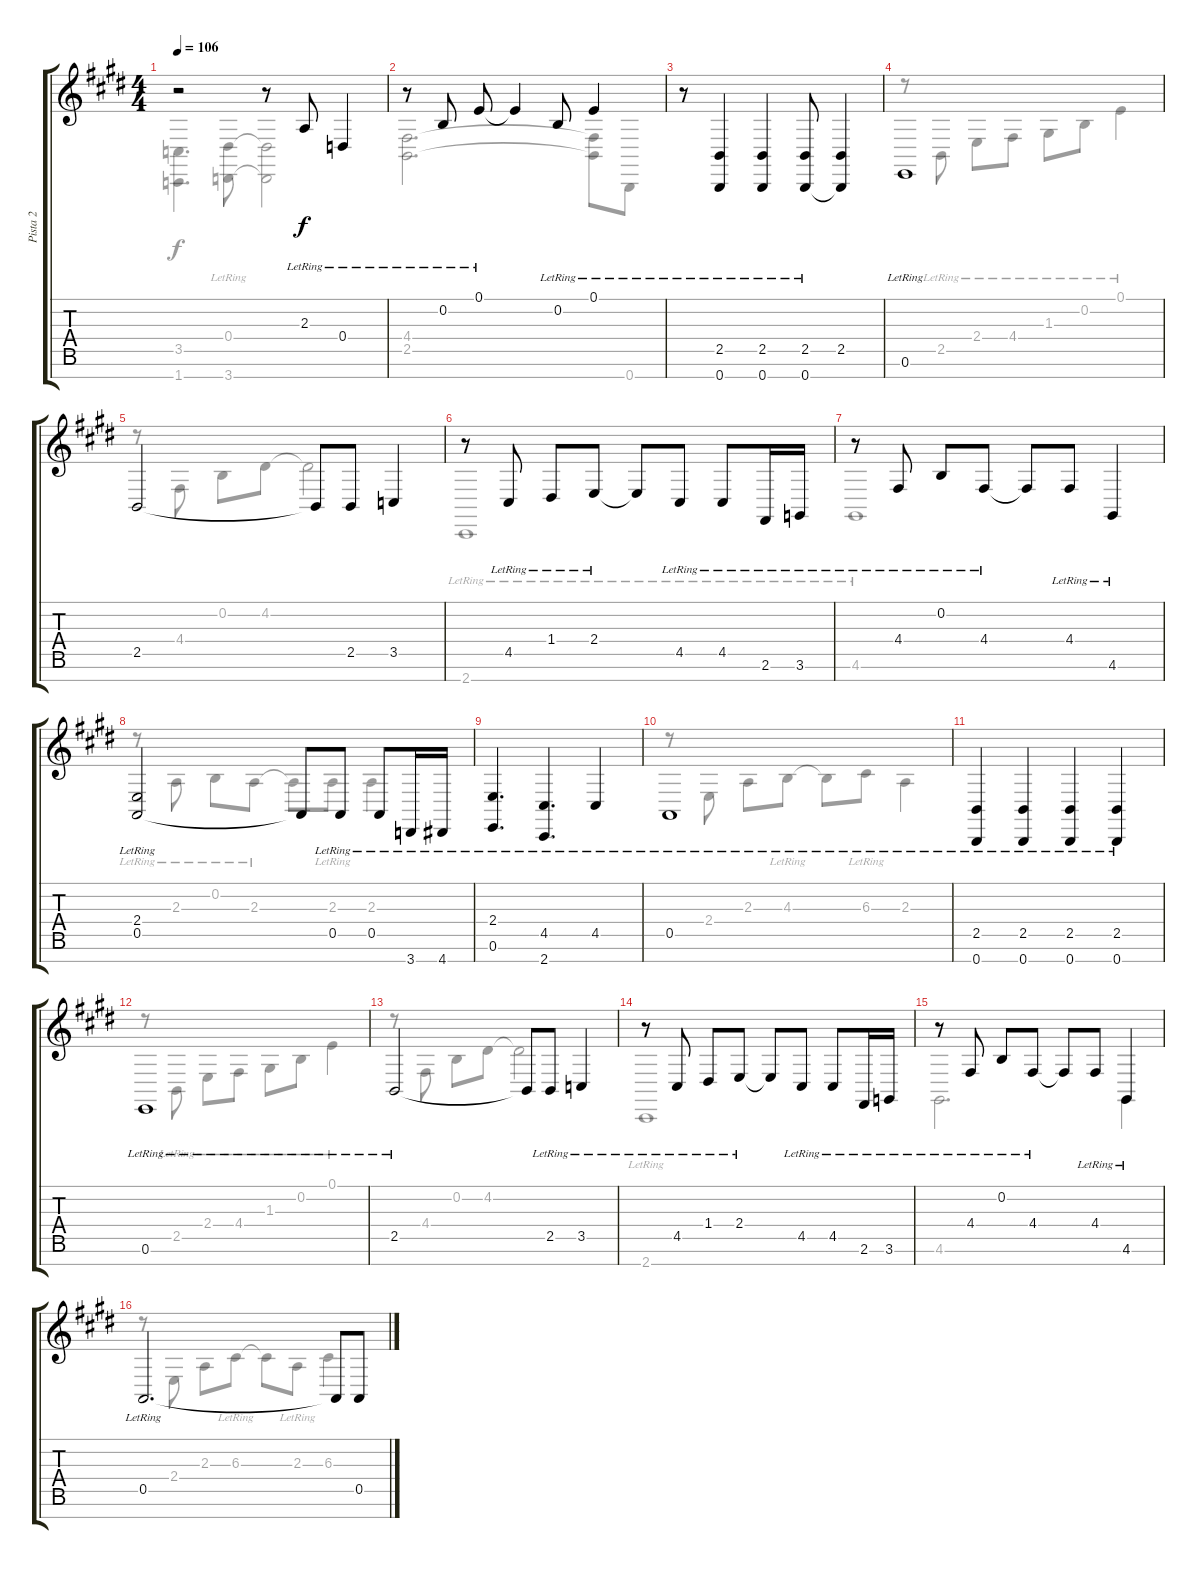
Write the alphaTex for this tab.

\track ("Pista 2" "Pista 2") {instrument acousticgrandpiano}
\staff {score tabs}
\tuning (E4 B3 G3 D3 A2 E2 B1) {hide}
\voice
\ts (4 4)
\tempo 106
\clef g2
\ks e
r.2{dy f} r.8 2.3{lr}.8 0.4{lr}.4 |
r.8 0.2{lr}.8 0.1{lr}.8 0.1{t}.4 0.2{lr}.8 0.1{lr}.4 |
r.8 (2.5 0.7{lr}).4 (2.5 0.7{lr}).4 (2.5 0.7{lr}).8 (2.5 0.7{t}).4 |
0.6{lr}.1 |
2.5.2 2.5{t}.8 2.5.8 3.5.4 |
r.8 4.5{lr}.8 1.4{lr}.8 2.4{lr}.8 2.4{t}.8 4.5{lr}.8 4.5{lr}.8 2.6{lr}.16 3.6{lr}.16 |
r.8 4.4{lr}.8 0.2{lr}.8 4.4{lr}.8 4.4{t}.8 4.4{lr}.8 4.6{lr}.4 |
(2.4 0.5{lr}).2 0.5{t}.8 0.5{lr}.8 0.5{lr}.8 3.7{lr}.16 4.7{lr}.16 |
(2.4 0.6{lr}).4{d} (4.5 2.7{lr}).4{d} 4.5{lr}.4 |
0.5{lr}.1 |
(2.5{lr} 0.7{lr}).4 (2.5{lr} 0.7).4 (2.5{lr} 0.7).4 (2.5{lr} 0.7).4 |
0.6{lr}.1 |
2.5{lr}.2 2.5{t}.8 2.5{lr}.8 3.5{lr}.4 |
r.8 4.5{lr}.8 1.4{lr}.8 2.4{lr}.8 2.4{t}.8 4.5{lr}.8 4.5{lr}.8 2.6{lr}.16 3.6{lr}.16 |
r.8 4.4{lr}.8 0.2{lr}.8 4.4{lr}.8 4.4{t}.8 4.4{lr}.8 4.6{lr}.4 |
0.5{lr}.2{d} 0.5{t}.8 0.5.8
\voice
\clef g2
\ottava regular
\simile none
\ks e
(3.5{t} 1.7{t}).4{d dy f} (0.4{lr} 3.7{lr}).8 (0.4{t} 3.7{t}).2 |
(4.4 2.5).2{d} (4.4{t} 2.5{t}).8 0.7.8 |
|
r.8 2.5{lr}.8 2.4{lr}.8 4.4{lr}.8 1.3{lr}.8 0.2{lr}.8 0.1{lr}.4 |
r.8 4.4.8 0.2.8 4.2.8 4.2{t}.2 |
2.7{lr}.1 |
4.6{lr}.1 |
r.8 2.3{lr}.8 0.2{lr}.8 2.3{lr}.8 2.3{t}.8 2.3{lr}.8 2.3.4 |
|
r.8 2.4.8 2.3.8 4.3{lr}.8 4.3{t}.8 6.3{lr}.8 2.3.4 |
|
r.8 2.5{lr}.8 2.4{lr}.8 4.4{lr}.8 1.3{lr}.8 0.2{lr}.8 0.1{lr}.4 |
r.8 4.4.8 0.2.8 4.2.8 4.2{t}.2 |
2.7{lr}.1 |
4.6.2{d} 4.6.4 |
r.8 2.4.8 2.3.8 6.3{lr}.8 6.3{t}.8 2.3{lr}.8 6.3.4
